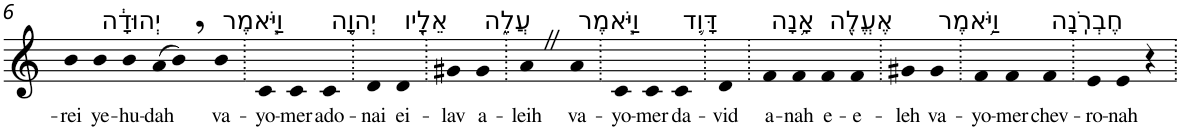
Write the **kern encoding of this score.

**kern	**text
*part1	*part1
*staff1	*staff1
*I"Piano	*
*I'Pno	*
!!LO:PB:g=z
*clefG2	*
*k[]	*
=6	=6
!	!LO:LY:b
4b	-rei
!LO:TX:a:t=יְהוּדָ֔ה	!
!	!LO:LY:b
4b	ye-
!	!LO:LY:b
4b	-hu-
!	!LO:LY:b
(>8a	-dah
8b,)	.
!LO:TX:a:t=וַיֹּ֧אמֶר	!
!	!LO:LY:b
4b	va-
=7.	=7.
!	!LO:LY:b
4c	-yo-
!	!LO:LY:b
4c	-mer
!LO:TX:a:t=יְהוָ֛ה	!
!	!LO:LY:b
4c	ado-
=8.	=8.
!	!LO:LY:b
4d	-nai
!LO:TX:a:t=אֵלָ֖יו	!
!	!LO:LY:b
4d	ei-
=9.	=9.
!	!LO:LY:b
4g#X	-lav
!LO:TX:a:t=עֲלֵ֑ה	!
!	!LO:LY:b
4g#	a-
=10.	=10.
!	!LO:LY:b
4aZ	-leih
!LO:TX:a:t=וַיֹּ֧אמֶר	!
!	!LO:LY:b
4a	va-
=11.	=11.
!	!LO:LY:b
4c	-yo-
!	!LO:LY:b
4c	-mer
!LO:TX:a:t=דָּוִ֛ד	!
!	!LO:LY:b
4c	da-
=12.	=12.
!	!LO:LY:b
4d	-vid
=13.	=13.
!LO:TX:a:t=אָ֥נָה	!
!	!LO:LY:b
4f	a-
!	!LO:LY:b
4f	-nah
!LO:TX:a:t=אֶעֱלֶ֖ה	!
!	!LO:LY:b
4f	e-
!	!LO:LY:b
4f	-e-
=14.	=14.
!	!LO:LY:b
4g#X	-leh
!LO:TX:a:t=וַיֹּ֥אמֶר	!
!	!LO:LY:b
4g#	va-
=15.	=15.
!	!LO:LY:b
4f	-yo-
!	!LO:LY:b
4f	-mer
!LO:TX:a:t=חֶבְרֹֽנָה	!
!	!LO:LY:b
4f	chev-
=16.	=16.
!	!LO:LY:b
4e	-ro-
!	!LO:LY:b
4e	-nah
4r	.
=.	=.
*-	*-
